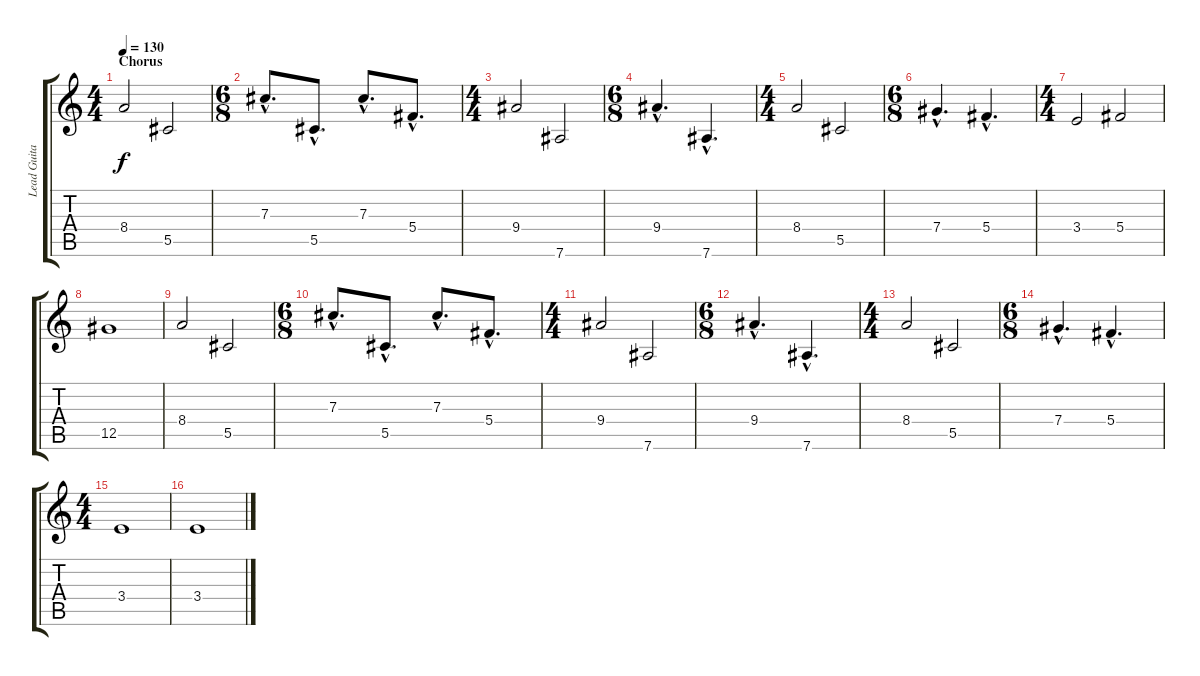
\track ("Lead Guitar II" "Lead Guita") {instrument overdrivenguitar}
\staff {score tabs}
\tuning (Eb4 Bb3 Gb3 Db3 Ab2 Eb2) {hide}
\ts (4 4)
\section ("" "Chorus")
\tempo 130
\clef g2
\ks c
8.4.2{dy f} 5.5.2 |
\ts (6 8)
7.3{hac}.8{d} 5.5{hac}.8{d} 7.3{hac}.8{d} 5.4{hac}.8{d} |
\ts (4 4)
9.4.2 7.6.2 |
\ts (6 8)
9.4{hac}.4{d} 7.6{hac}.4{d} |
\ts (4 4)
8.4.2 5.5.2 |
\ts (6 8)
7.4{hac}.4{d} 5.4{hac}.4{d} |
\ts (4 4)
3.4.2 5.4.2 |
12.5.1 |
8.4.2 5.5.2 |
\ts (6 8)
7.3{hac}.8{d} 5.5{hac}.8{d} 7.3{hac}.8{d} 5.4{hac}.8{d} |
\ts (4 4)
9.4.2 7.6.2 |
\ts (6 8)
9.4{hac}.4{d} 7.6{hac}.4{d} |
\ts (4 4)
8.4.2 5.5.2 |
\ts (6 8)
7.4{hac}.4{d} 5.4{hac}.4{d} |
\ts (4 4)
3.4.1 |
3.4.1
